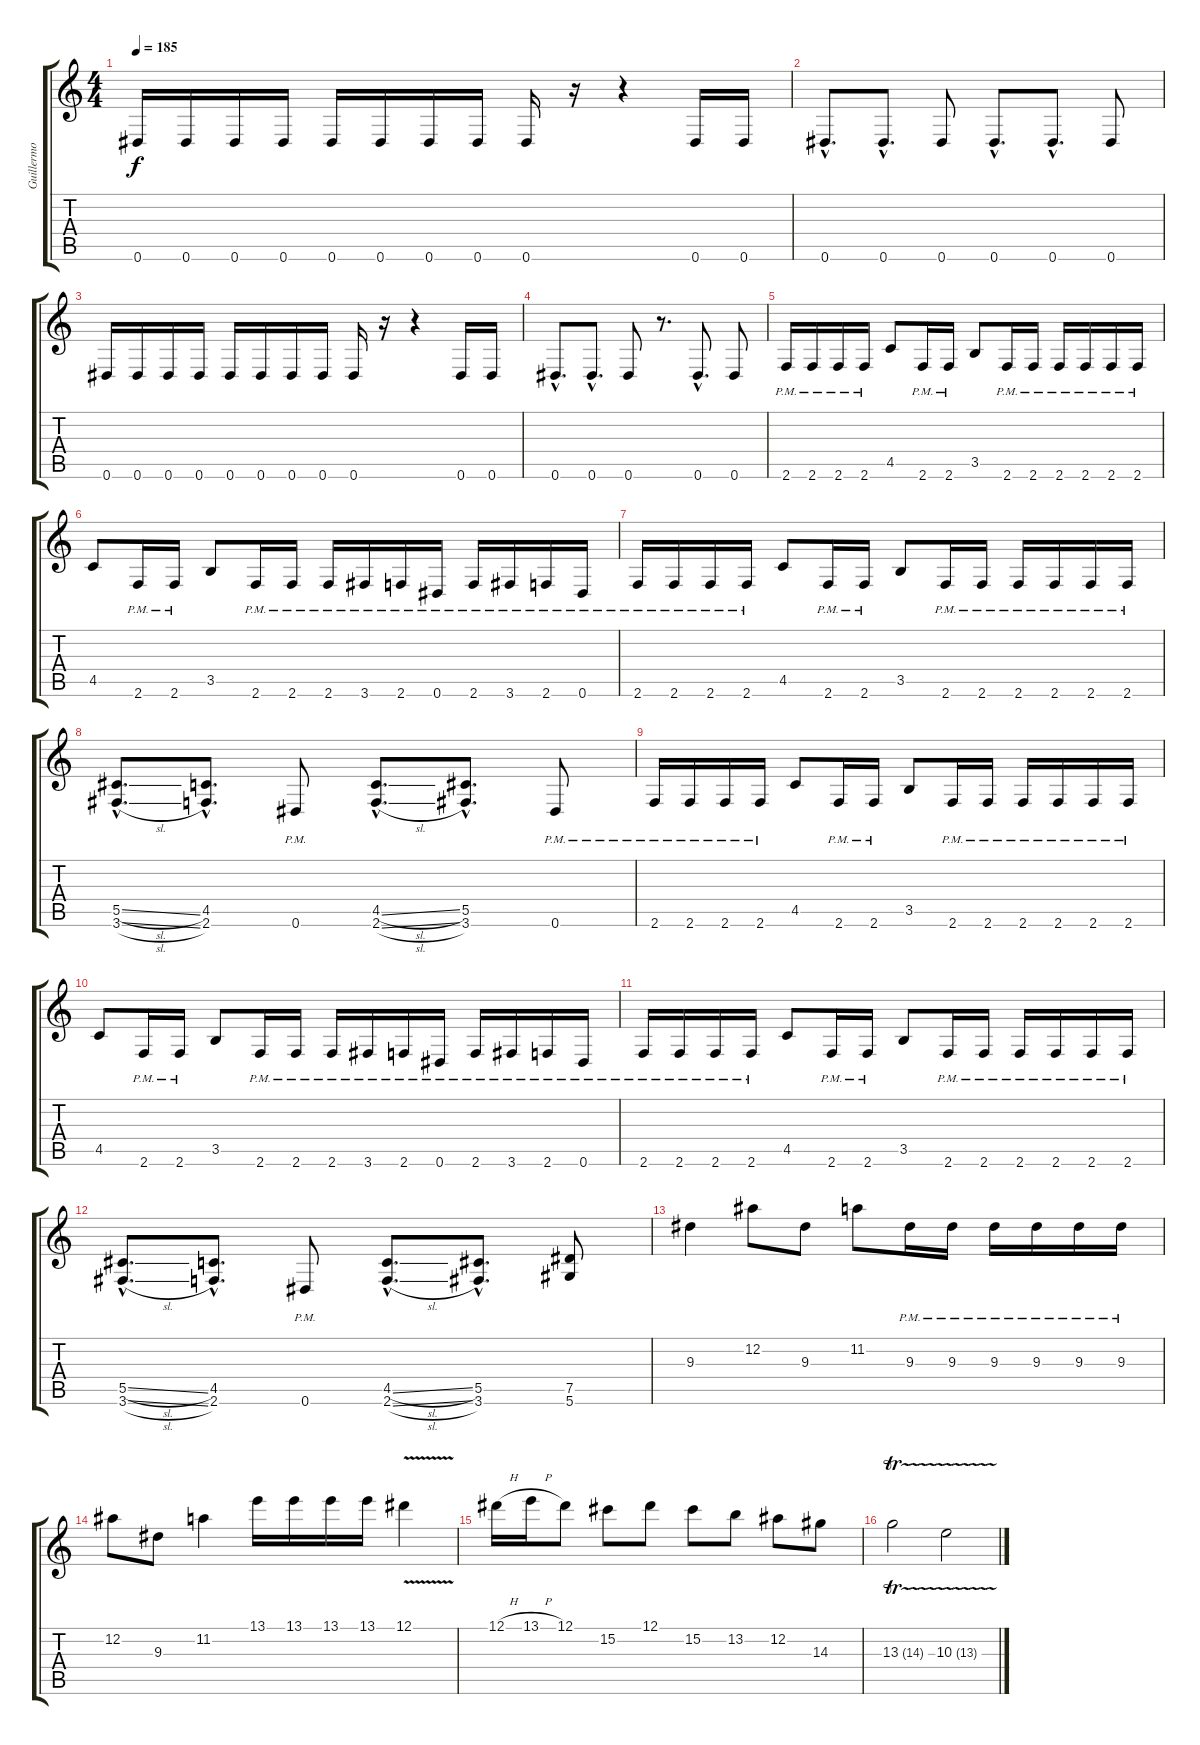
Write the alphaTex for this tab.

\track ("Guillermo" "Guillermo") {instrument overdrivenguitar}
\staff {score tabs}
\tuning (Eb4 Bb3 Gb3 Db3 Ab2 Eb2) {hide}
\ts (4 4)
\tempo 185
\clef g2
\ks c
0.6.16{dy f} 0.6.16 0.6.16 0.6.16 0.6.16 0.6.16 0.6.16 0.6.16 0.6.16 r.16 r.4 0.6.16 0.6.16 |
0.6{hac}.8{d} 0.6{hac}.8{d} 0.6.8 0.6{hac}.8{d} 0.6{hac}.8{d} 0.6.8 |
0.6.16 0.6.16 0.6.16 0.6.16 0.6.16 0.6.16 0.6.16 0.6.16 0.6.16 r.16 r.4 0.6.16 0.6.16 |
0.6{hac}.8{d} 0.6{hac}.8{d} 0.6.8 r.8{d} 0.6{hac}.8{d} 0.6.8 |
2.6{pm}.16 2.6{pm}.16 2.6{pm}.16 2.6{pm}.16 4.5.8 2.6{pm}.16 2.6{pm}.16 3.5.8 2.6{pm}.16 2.6{pm}.16 2.6{pm}.16 2.6{pm}.16 2.6{pm}.16 2.6{pm}.16 |
4.5.8 2.6{pm}.16 2.6{pm}.16 3.5.8 2.6{pm}.16 2.6{pm}.16 2.6{pm}.16 3.6{pm}.16 2.6{pm}.16 0.6{pm}.16 2.6{pm}.16 3.6{pm}.16 2.6{pm}.16 0.6{pm}.16 |
2.6{pm}.16 2.6{pm}.16 2.6{pm}.16 2.6{pm}.16 4.5.8 2.6{pm}.16 2.6{pm}.16 3.5.8 2.6{pm}.16 2.6{pm}.16 2.6{pm}.16 2.6{pm}.16 2.6{pm}.16 2.6{pm}.16 |
(5.5{sl hac} 3.6{sl hac}).8{d} (4.5{hac} 2.6{hac}).8{d} 0.6{pm}.8 (4.5{sl hac} 2.6{sl hac}).8{d} (5.5{hac} 3.6{hac}).8{d} 0.6{pm}.8 |
2.6{pm}.16 2.6{pm}.16 2.6{pm}.16 2.6{pm}.16 4.5.8 2.6{pm}.16 2.6{pm}.16 3.5.8 2.6{pm}.16 2.6{pm}.16 2.6{pm}.16 2.6{pm}.16 2.6{pm}.16 2.6{pm}.16 |
4.5.8 2.6{pm}.16 2.6{pm}.16 3.5.8 2.6{pm}.16 2.6{pm}.16 2.6{pm}.16 3.6{pm}.16 2.6{pm}.16 0.6{pm}.16 2.6{pm}.16 3.6{pm}.16 2.6{pm}.16 0.6{pm}.16 |
2.6{pm}.16 2.6{pm}.16 2.6{pm}.16 2.6{pm}.16 4.5.8 2.6{pm}.16 2.6{pm}.16 3.5.8 2.6{pm}.16 2.6{pm}.16 2.6{pm}.16 2.6{pm}.16 2.6{pm}.16 2.6{pm}.16 |
(5.5{sl hac} 3.6{sl hac}).8{d} (4.5{hac} 2.6{hac}).8{d} 0.6{pm}.8 (4.5{sl hac} 2.6{sl hac}).8{d} (5.5{hac} 3.6{hac}).8{d} (7.5 5.6).8 |
9.3.4 12.2.8 9.3.8 11.2.8 9.3{pm}.16 9.3{pm}.16 9.3{pm}.16 9.3{pm}.16 9.3{pm}.16 9.3{pm}.16 |
12.2.8 9.3.8 11.2.4 13.1.16 13.1.16 13.1.16 13.1.16 12.1{v}.4 |
12.1{h}.16 13.1{h}.16 12.1.8 15.2.8 12.1.8 15.2.8 13.2.8 12.2.8 14.3.8 |
13.3{tr (14 32)}.2 10.3{tr (13 32)}.2
